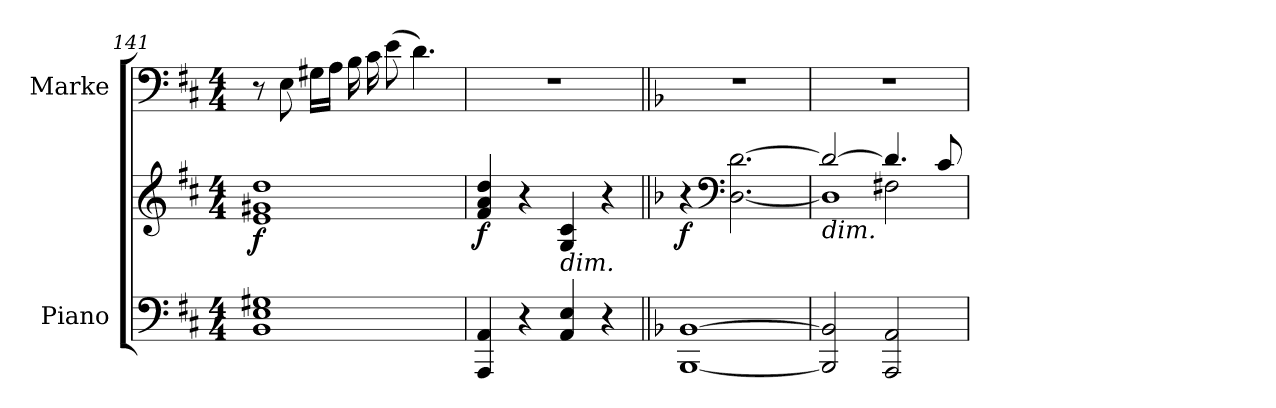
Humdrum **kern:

**kern	**kern	**dynam	**kern
*part2	*part2	*part2	*part1
*staff3	*staff2	*staff2/3	*staff1
*I"Piano	*	*	*I"Marke
*I'Pno.	*	*	*
*clefF4	*clefG2	*	*clefF4
*k[f#c#]	*k[f#c#]	*	*k[f#c#]
*M4/4	*M4/4	*	*M4/4
=141	=141	=141	=141
!	!	!LO:DY:b	!
1BB 1E 1G#X	1e 1g#X 1dd	f	8r
.	.	.	8E\
.	.	.	16G#X\LL
.	.	.	16A\JJ
.	.	.	16B\
.	.	.	16c#\
.	.	.	(>8e\
.	.	.	4.d\)
!!LO:LB:g=z
=142	=142	=142	=142
!	!	!LO:DY:b	!
4AAA/ 4AA/	4f#/ 4a/ 4dd/	f	1r
4r	4r	.	.
!	!LO:TX:b:i:t=dim.	!	!
4AA/ 4E/	4G/ 4c#/	.	.
4r	4r	.	.
=143||	=143||	=143||	=143||
*k[b-]	*k[b-]	*	*k[b-]
!	!	!LO:DY:b	!
[1BBB- [1BB-	4r	f	1r
*	*clefF4	*	*
.	[2.D\ [2.d\	.	.
=144	=144	=144	=144
*	*^	*	*
*	*	*^	*	*
!	!LO:TX:b:i:t=dim.	!	!	!	!
2BBB-/] 2BB-/]	2d/_	1D]	2ryy	.	1r
2AAA/ 2AA/	4.d/]	.	2F#X\	.	.
.	8c/	.	.	.	.
*	*v	*v	*v	*	*
=	=	=	=
*-	*-	*-	*-
